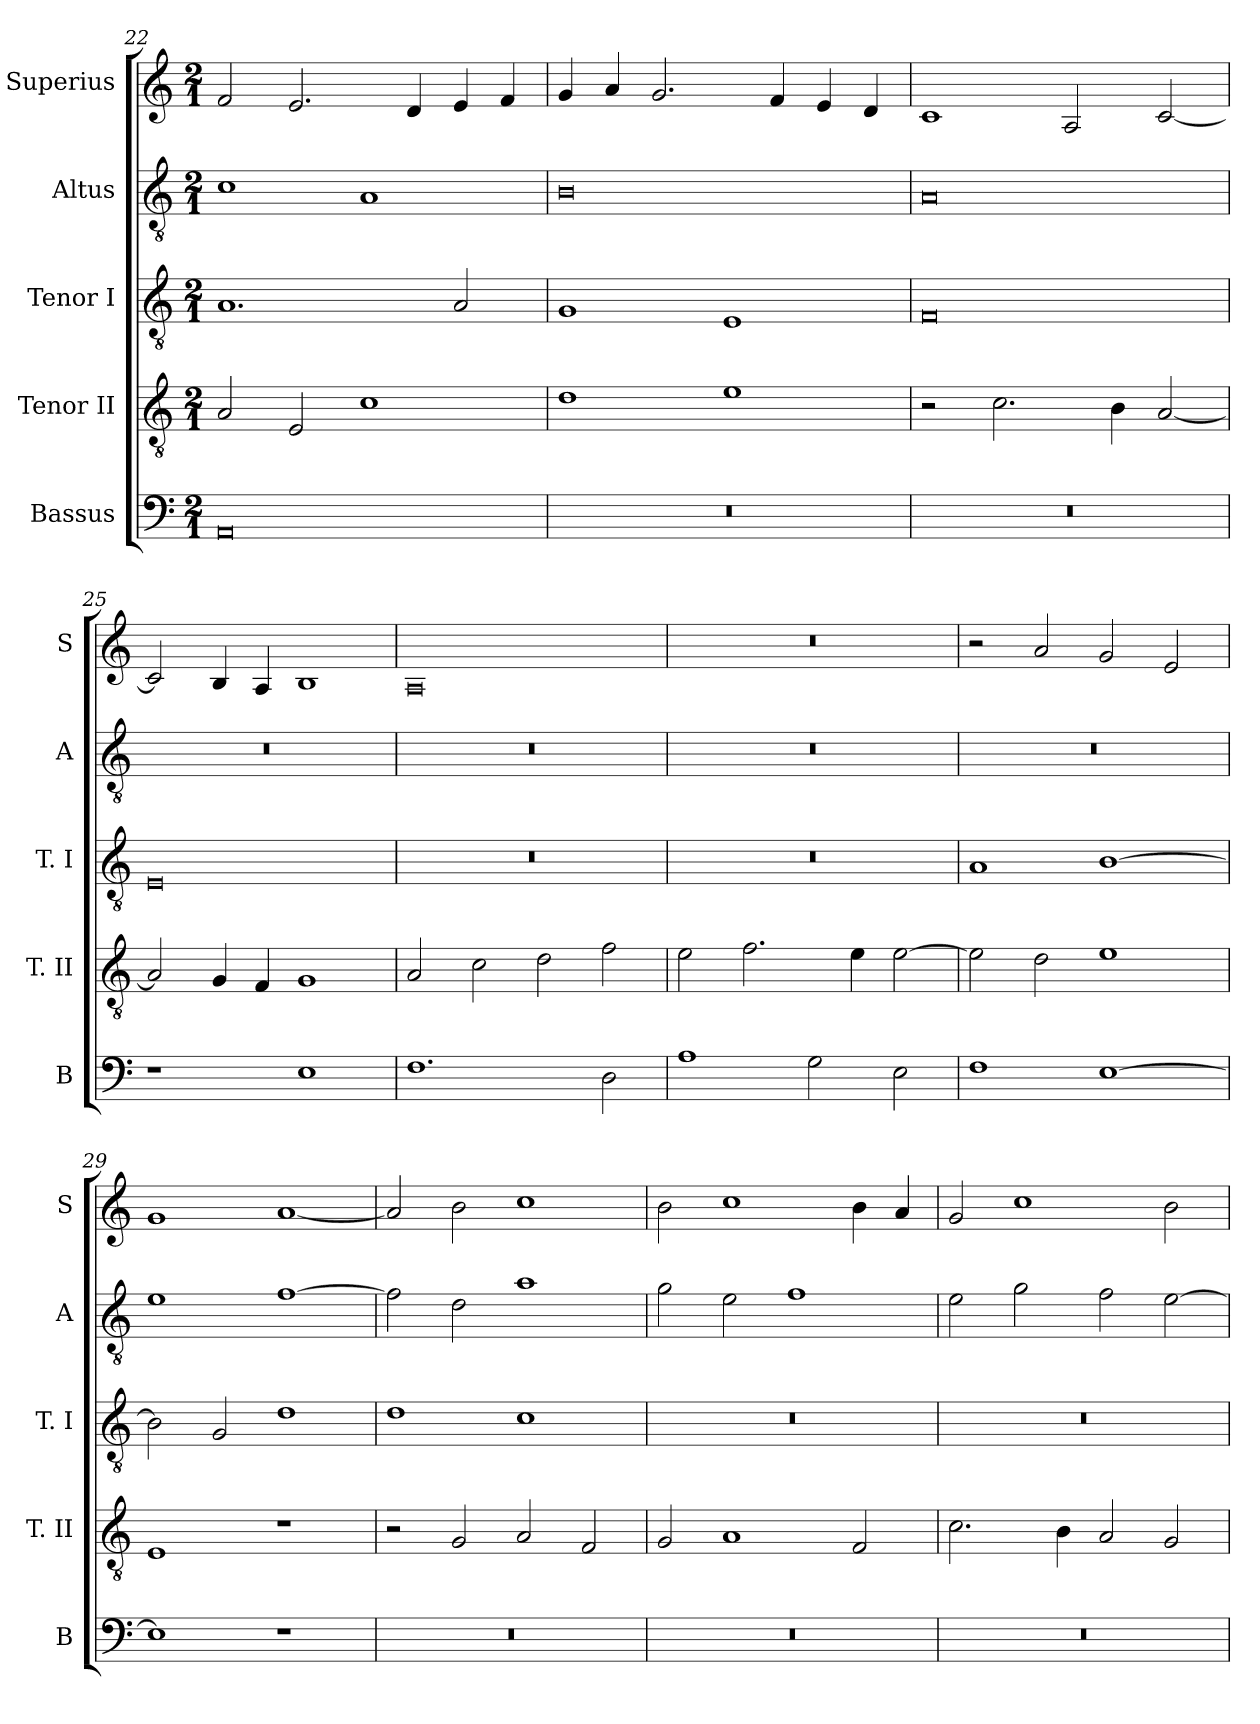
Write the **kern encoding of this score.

**kern	**kern	**kern	**kern	**kern
*part5	*part4	*part3	*part2	*part1
*staff5	*staff4	*staff3	*staff2	*staff1
*I"Bassus	*I"Tenor II	*I"Tenor I	*I"Altus	*I"Superius
*I'B	*I'T. II	*I'T. I	*I'A	*I'S
*clefF4	*clefGv2	*clefGv2	*clefGv2	*clefG2
*k[]	*k[]	*k[]	*k[]	*k[]
*C:	*C:	*C:	*C:	*C:
*M2/1	*M2/1	*M2/1	*M2/1	*M2/1
=22	=22	=22	=22	=22
0AA	2A	1.A	1c	2f
.	2E	.	.	2.e
.	1c	.	1A	.
.	.	.	.	4d
.	.	2A	.	4e
.	.	.	.	4f
=23	=23	=23	=23	=23
0r	1d	1G	0B	4g
.	.	.	.	4a
.	.	.	.	2.g
.	1e	1E	.	.
.	.	.	.	4f
.	.	.	.	4e
.	.	.	.	4d
=24	=24	=24	=24	=24
0r	2r	0F	0A	1c
.	2.c	.	.	.
.	.	.	.	2A
.	4B	.	.	.
.	[2A	.	.	[2c
=25	=25	=25	=25	=25
1r	2A]	0E	0r	2c]
.	4G	.	.	4B
.	4F	.	.	4A
1E	1G	.	.	1B
=26	=26	=26	=26	=26
1.F	2A	0r	0r	0A
.	2c	.	.	.
.	2d	.	.	.
2D	2f	.	.	.
=27	=27	=27	=27	=27
1A	2e	0r	0r	0r
.	2.f	.	.	.
2G	.	.	.	.
.	4e	.	.	.
2E	[2e	.	.	.
=28	=28	=28	=28	=28
1F	2e]	1A	0r	2r
.	2d	.	.	2a
[1E	1e	[1B	.	2g
.	.	.	.	2e
=29	=29	=29	=29	=29
1E]	1E	2B]	1e	1g
.	.	2G	.	.
1r	1r	1d	[1f	[1a
=30	=30	=30	=30	=30
0r	2r	1d	2f]	2a]
.	2G	.	2d	2b
.	2A	1c	1a	1cc
.	2F	.	.	.
=31	=31	=31	=31	=31
0r	2G	0r	2g	2b
.	1A	.	2e	1cc
.	.	.	1f	.
.	2F	.	.	4b
.	.	.	.	4a
=32	=32	=32	=32	=32
0r	2.c	0r	2e	2g
.	.	.	2g	1cc
.	4B	.	.	.
.	2A	.	2f	.
.	2G	.	[2e	2b
=	=	=	=	=
*-	*-	*-	*-	*-
